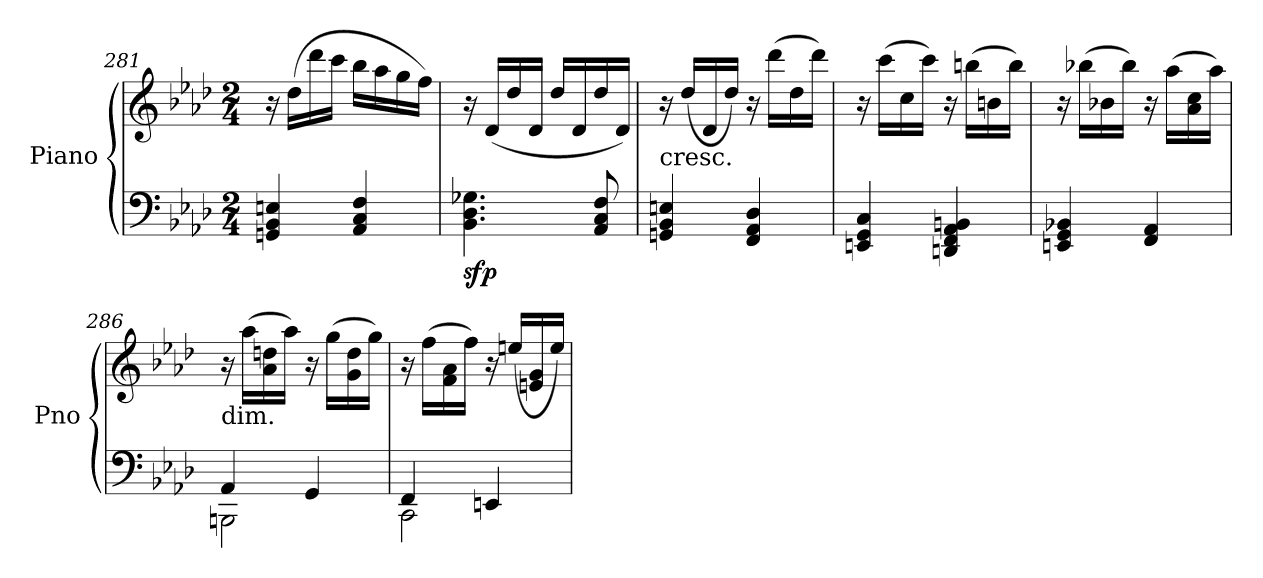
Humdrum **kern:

**kern	**kern	**dynam
*part1	*part1	*part1
*staff2	*staff1	*staff1/2
*I"Piano	*	*
*I'Pno	*	*
!!LO:PB:g=z
*clefF4	*clefG2	*
*k[b-e-a-d-]	*k[b-e-a-d-]	*
*A-:	*A-:	*
*M2/4	*M2/4	*
=281	=281	=281
4GGn/ 4BB-/ 4En/	16r	.
.	(16dd-\LL	.
.	16ddd-\	.
.	16ccc\JJ	.
4AA-/ 4C/ 4F/	16bb-\LL	.
.	16aa-\	.
.	16gg\	.
.	16ff\JJ)	.
!!LO:PB:g=z
=282	=282	=282
!	!	!LO:DY:b=2
4.BB-\ 4.D-\ 4.G-X\	16r	sfp
.	(16d-/LL	.
.	16dd-/	.
.	16d-/JJ	.
.	16dd-/LL	.
.	16d-/	.
8AA-/ 8C/ 8F/	16dd-/	.
.	16d-/JJ)	.
=283	=283	=283
!LO:TX:a:t=cresc.	!	!
4GGn/ 4BB-/ 4En/	16r	.
.	(16dd-/LL	.
.	16d-/	.
.	16dd-/JJ)	.
4FF/ 4AA-/ 4D-/	16r	.
.	(16ddd-\LL	.
.	16dd-\	.
.	16ddd-\JJ)	.
=284	=284	=284
4EEn/ 4GG/ 4C/	16r	.
.	(16ccc\LL	.
.	16cc\	.
.	16ccc\JJ)	.
4DDn/ 4FF/ 4AA-/ 4BBn/	16r	.
.	(16bbn\LL	.
.	16bn\	.
.	16bb\JJ)	.
=285	=285	=285
4EEn/ 4GG/ 4BB-X/	16r	.
.	(16bb-X\LL	.
.	16b-X\	.
.	16bb-\JJ)	.
4FF/ 4AA-/	16r	.
.	(16aa-\LL	.
.	16a-\ 16cc\	.
.	16aa-\JJ)	.
!!LO:PB:g=z
=286	=286	=286
*^	*	*
!	!	!LO:TX:b:t=dim.	!
4AA-/	2BBBn\	16r	.
.	.	(16aa-\LL	.
.	.	16a-\ 16ddn\	.
.	.	16aa-\JJ)	.
4GG/	.	16r	.
.	.	(16gg\LL	.
.	.	16g\ 16dd\	.
.	.	16gg\JJ)	.
!!LO:PB:g=z
=287	=287	=287	=287
4FF/	2CC\	16r	.
.	.	(16ff\LL	.
.	.	16f\ 16a-\	.
.	.	16ff\JJ)	.
4EEn/	.	16r	.
.	.	(16een/LL	.
.	.	16en/ 16g/	.
.	.	16ee/JJ)	.
*v	*v	*	*
=	=	=
*-	*-	*-
